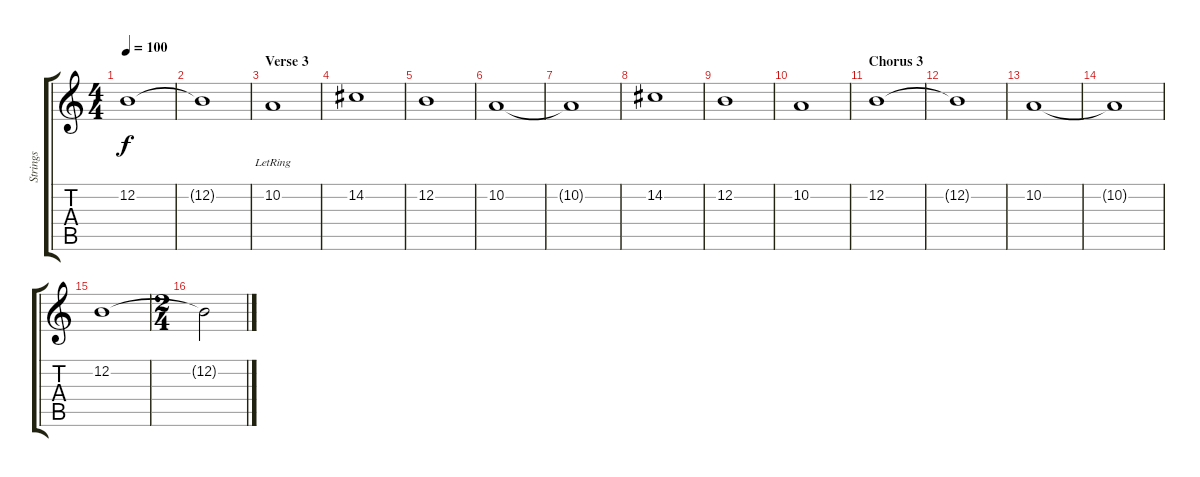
\track ("Strings" "Strings") {instrument stringensemble1}
\staff {score tabs}
\tuning (E4 B3 G3 D3 A2 E2) {hide}
\ts (4 4)
\tempo 100
\clef g2
\ks c
12.2.1{dy f} |
12.2{t}.1 |
\section ("" "Verse 3")
10.2{lr}.1 |
14.2.1 |
12.2.1 |
10.2.1 |
10.2{t}.1 |
14.2.1 |
12.2.1 |
10.2.1 |
\section ("" "Chorus 3")
12.2.1 |
12.2{t}.1 |
10.2.1 |
10.2{t}.1 |
12.2.1 |
\ts (2 4)
12.2{t}.2
